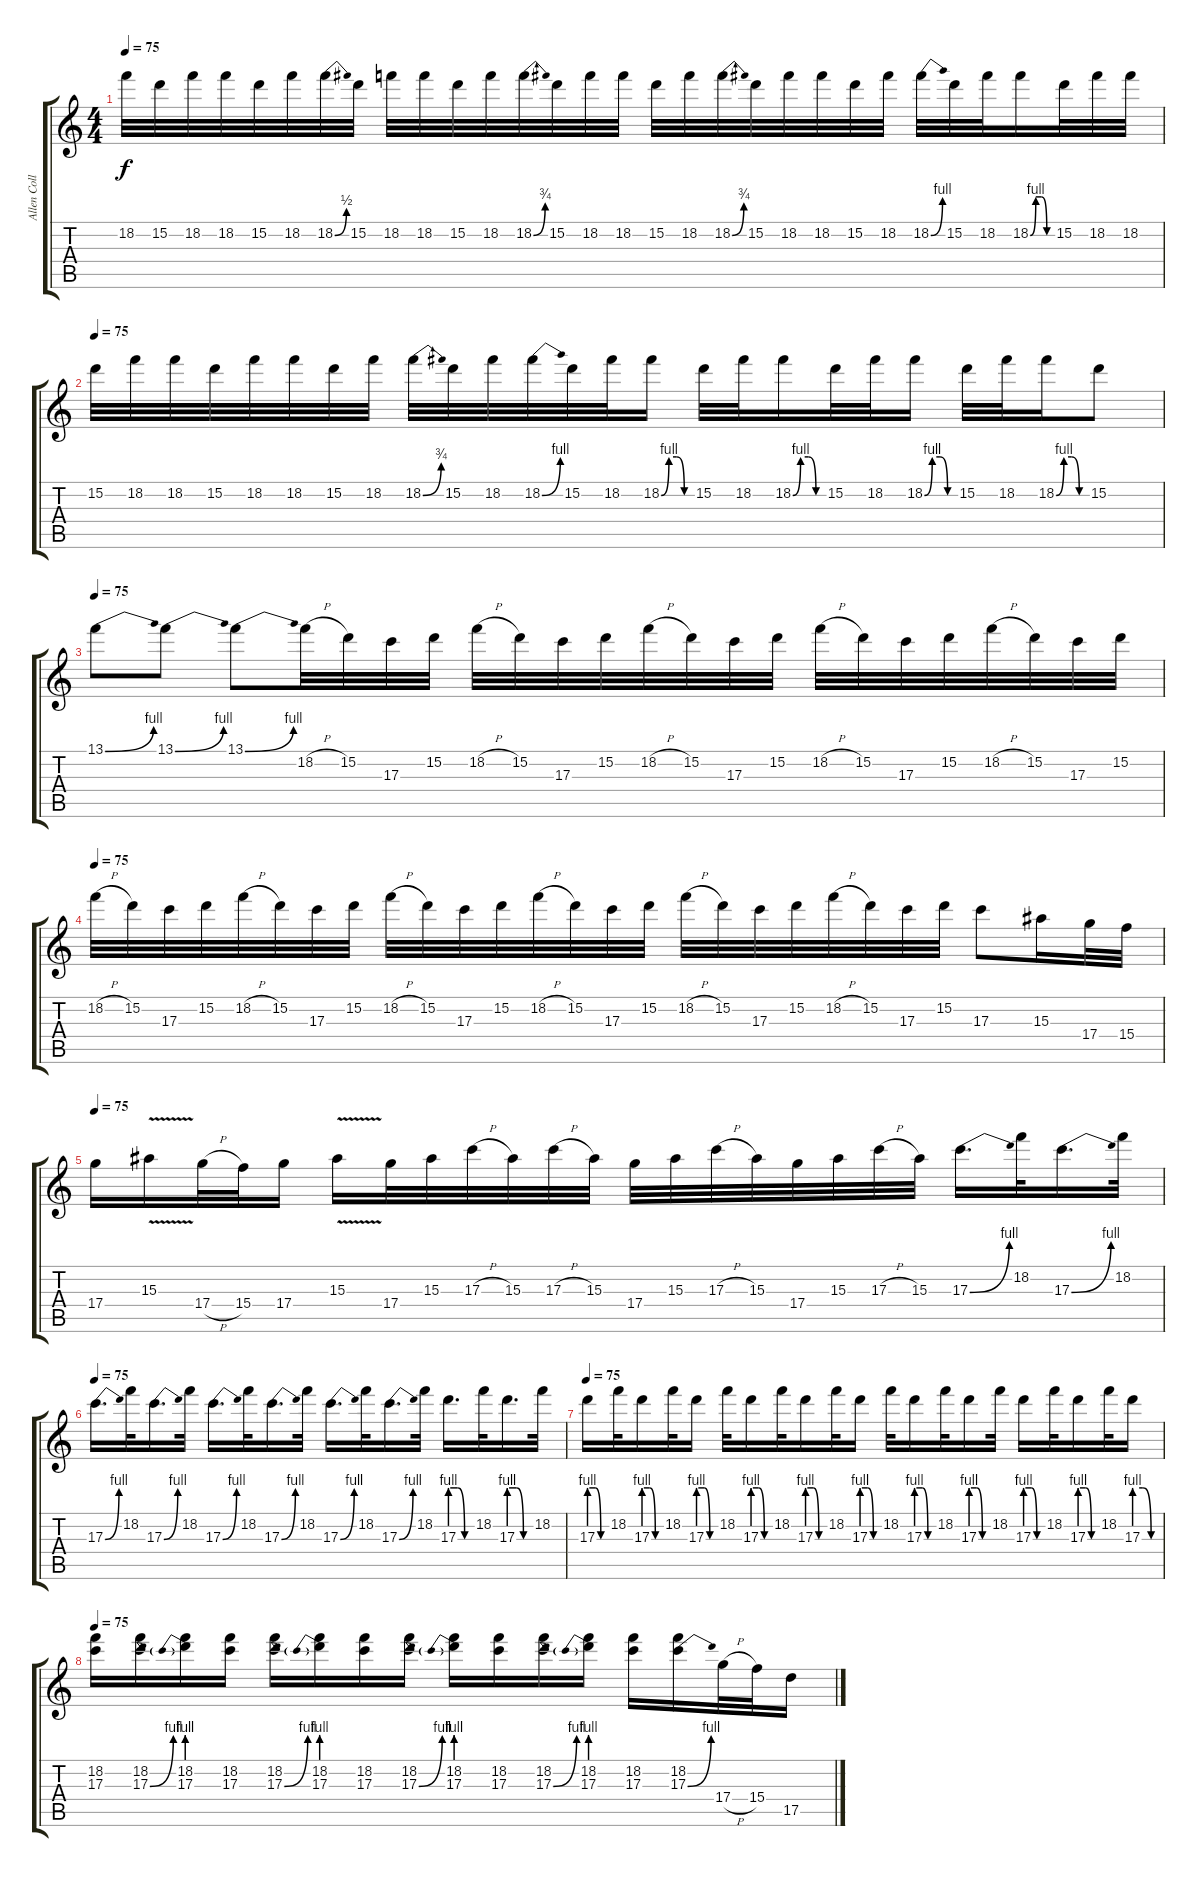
\track ("Allen Collins (solo guitar)" "Allen Coll") {instrument distortionguitar}
\staff {score tabs}
\tuning (E4 B3 G3 D3 A2 E2) {hide}
\ts (4 4)
\tempo 75
\clef g2
\ks c
18.2.32{dy f} 15.2.32 18.2.32 18.2.32 15.2.32 18.2.32 18.2{be (bend 0 0 60 2)}.32 15.2.32 18.2.32 18.2.32 15.2.32 18.2.32 18.2{be (bend 0 0 60 3)}.32 15.2.32 18.2.32 18.2.32 15.2.32 18.2.32 18.2{be (bend 0 0 60 3)}.32 15.2.32 18.2.32 18.2.32 15.2.32 18.2.32 18.2{be (bend 0 0 60 4)}.32 15.2.32 18.2.32 18.2{be (custom 0 0 15 4 30 4 45 0 60 0)}.16 15.2.32 18.2.32 18.2.32 |
\tempo 75
15.2.32 18.2.32 18.2.32 15.2.32 18.2.32 18.2.32 15.2.32 18.2.32 18.2{be (bend 0 0 60 3)}.32 15.2.32 18.2.32 18.2{be (bend 0 0 60 4)}.32 15.2.32 18.2.32 18.2{be (custom 0 0 15 4 30 4 45 0 60 0)}.16 15.2.32 18.2.32 18.2{be (custom 0 0 15 4 30 4 45 0 60 0)}.16 15.2.32 18.2.32 18.2{be (custom 0 0 15 4 30 4 45 0 60 0)}.16 15.2.32 18.2.32 18.2{be (custom 0 0 15 4 30 4 45 0 60 0)}.16 15.2.8 |
\tempo 75
13.1{be (bend 0 0 60 4)}.8 13.1{be (bend 0 0 60 4)}.8 13.1{be (bend 0 0 60 4)}.8 18.2{h}.32 15.2.32 17.3.32 15.2.32 18.2{h}.32 15.2.32 17.3.32 15.2.32 18.2{h}.32 15.2.32 17.3.32 15.2.32 18.2{h}.32 15.2.32 17.3.32 15.2.32 18.2{h}.32 15.2.32 17.3.32 15.2.32 |
\tempo 75
18.2{h}.32 15.2.32 17.3.32 15.2.32 18.2{h}.32 15.2.32 17.3.32 15.2.32 18.2{h}.32 15.2.32 17.3.32 15.2.32 18.2{h}.32 15.2.32 17.3.32 15.2.32 18.2{h}.32 15.2.32 17.3.32 15.2.32 18.2{h}.32 15.2.32 17.3.32 15.2.32 17.3.8 15.3.16 17.4.32 15.4.32 |
\tempo 75
17.4.16 15.3{v}.16 17.4{h}.32 15.4.32 17.4.16 15.3{v}.16 17.4.32 15.3.32 17.3{h}.32 15.3.32 17.3{h}.32 15.3.32 17.4.32 15.3.32 17.3{h}.32 15.3.32 17.4.32 15.3.32 17.3{h}.32 15.3.32 17.3{be (bend 0 0 60 4)}.16{d} 18.2.32 17.3{be (bend 0 0 60 4)}.16{d} 18.2.32 |
\tempo 75
17.3{be (bend 0 0 60 4)}.16{d} 18.2.32 17.3{be (bend 0 0 60 4)}.16{d} 18.2.32 17.3{be (bend 0 0 60 4)}.16{d} 18.2.32 17.3{be (bend 0 0 60 4)}.16{d} 18.2.32 17.3{be (bend 0 0 60 4)}.16{d} 18.2.32 17.3{be (bend 0 0 60 4)}.16{d} 18.2.32 17.3{be (custom 0 4 20 4 40 0 60 0)}.16{d} 18.2.32 17.3{be (custom 0 4 20 4 40 0 60 0)}.16{d} 18.2.32 |
\tempo 75
17.3{be (custom 0 4 20 4 40 0 60 0)}.16 18.2.32 17.3{be (custom 0 4 20 4 40 0 60 0)}.16 18.2.32 17.3{be (custom 0 4 20 4 40 0 60 0)}.16 18.2.32 17.3{be (custom 0 4 20 4 40 0 60 0)}.16 18.2.32 17.3{be (custom 0 4 20 4 40 0 60 0)}.16 18.2.32 17.3{be (custom 0 4 20 4 40 0 60 0)}.16 18.2.32 17.3{be (custom 0 4 20 4 40 0 60 0)}.16 18.2.32 17.3{be (custom 0 4 20 4 40 0 60 0)}.16 18.2.32 17.3{be (custom 0 4 20 4 40 0 60 0)}.16 18.2.32 17.3{be (custom 0 4 20 4 40 0 60 0)}.16 18.2.32 17.3{be (custom 0 4 20 4 40 0 60 0)}.16 |
\tempo 75
(18.2 17.3).16 (18.2 17.3{be (bend 0 0 60 4)}).16 (18.2 17.3{be (prebend 0 4 60 4)}).16 (18.2 17.3).16 (18.2 17.3{be (bend 0 0 60 4)}).16 (18.2 17.3{be (prebend 0 4 60 4)}).16 (18.2 17.3).16 (18.2 17.3{be (bend 0 0 60 4)}).16 (18.2 17.3{be (prebend 0 4 60 4)}).16 (18.2 17.3).16 (18.2 17.3{be (bend 0 0 60 4)}).16 (18.2 17.3{be (prebend 0 4 60 4)}).16 (18.2 17.3).16 (18.2 17.3{be (bend 0 0 60 4)}).16 17.4{h}.32 15.4.32 17.5.16
